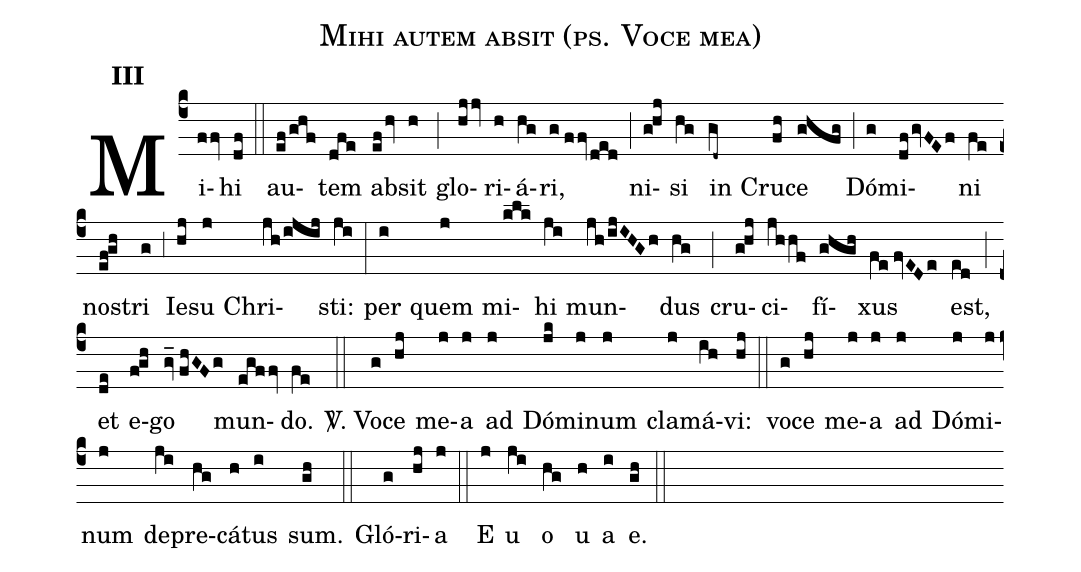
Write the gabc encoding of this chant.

name:Mihi autem absit (ps. Voce mea);
mode:III;
office-part:Introitus;
%%
(c4) Mi(ffv)hi(df) (::) au(ef/ghf)tem(dfe) ab(ef/hv)sit(h) (;) glo(hjjv)ri(h)á(hg)ri,(g//ffv/ded) (;) ni(g!hj)si(hg) in(gd~) Cru(fh)ce(ghfg) (;) Dó(g)mi(df/gvFEf)ni(fe) no(ef!gh)stri(g) (,3) Ie(hj)su(j) Chri(jh/ijij)sti:(ji) (:) per(i) quem(j) mi(klk)hi(ji) mun(jh/ijIHGh)dus(hg) (;) cru(g!hj)ci(jhhf)fí(ghgh)xus(fe//fvEDe) est,(ed) (;) et(de) e(f!gh)go(gv_//fhGFg) mun(egffv)do.(fe) (::) <sp>V/</sp>. Vo(g)ce(hj) me(j)a(j) ad(j) Dó(jk)mi(j)num(j) cla(j)má(ih)vi:(hj) (::) vo(g)ce(hj) me(j)a(j) ad(j) Dó(j)mi(j)num(j) de(ji)pre(hg)cá(h)tus(i) sum.(gh) (::) Gló(g)ri(hj)a(j) (::) E(j) u(ji) o(hg) u(h) a(i) e.(gh) (::)
